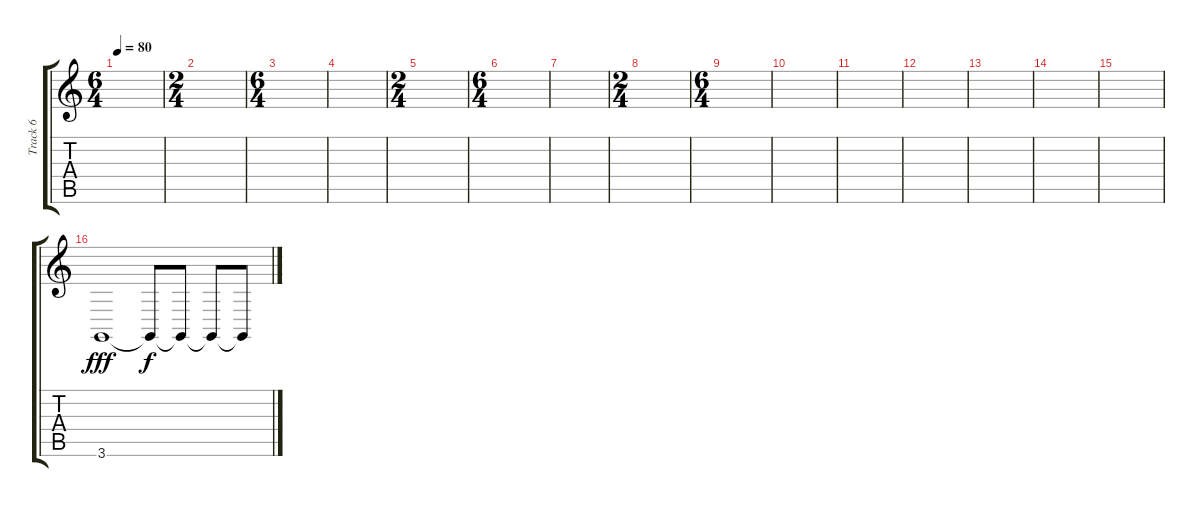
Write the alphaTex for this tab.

\track ("Track 6" "Track 6") {instrument synthstrings2}
\staff {score tabs}
\tuning (E4 B3 G3 D3 A2 E2) {hide}
\ts (6 4)
\tempo 80
\clef g2
\ks c
|
\ts (2 4)
|
\ts (6 4)
|
|
\ts (2 4)
|
\ts (6 4)
|
|
\ts (2 4)
|
\ts (6 4)
|
|
|
|
|
|
|
3.6.1{dy fff} 3.6{t}.8{dy f} 3.6{t}.8 3.6{t}.8 3.6{t}.8
